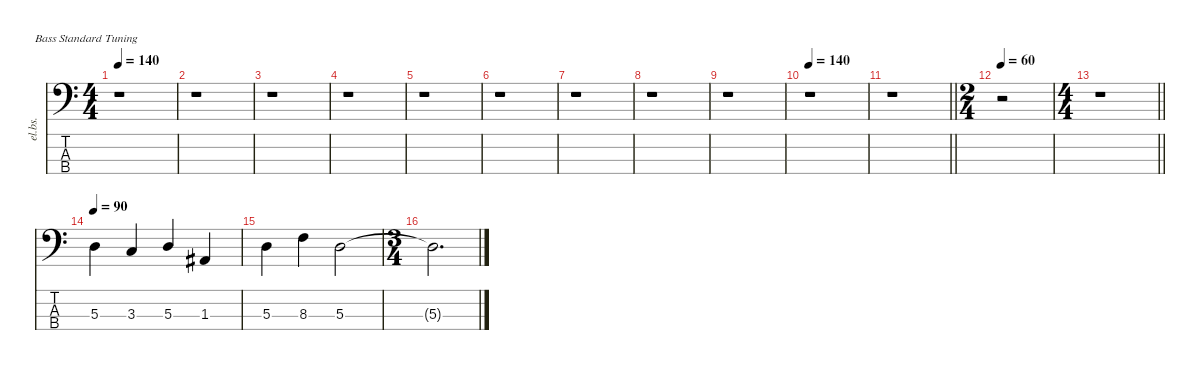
\defaultSystemsLayout 4
\hideDynamics
\bracketExtendMode nobrackets
\otherSystemsTrackNameOrientation horizontal
\track ("Bassgtr." "el.bs.") {defaultSystemsLayout 8 instrument electricbasspick}
\staff {score tabs}
\tuning (G2 D2 A1 E1)
\ts (4 4)
\tempo 140
\clef f4
\ks c
r.1{dy f beam Down} |
r.1{beam Down} |
r.1{beam Down} |
r.1{beam Down} |
r.1{beam Down} |
r.1{beam Down} |
r.1{beam Down} |
r.1{beam Down} |
r.1{beam Down} |
\tempo 140
r.1{beam Down} |
\barLineRight lightlight
r.1{beam Down} |
\ts (2 4)
\beaming (8 2 2)
\tempo 60
r.2{beam Down} |
\ts (4 4)
\beaming (8 2 2 2 2)
\barLineRight lightlight
r.1{beam Down} |
\tempo 90
5.3.4{beam Down} 3.3.4{beam Up} 5.3.4{beam Up} 1.3{acc #}.4{beam Up} |
5.3.4{beam Down} 8.3.4{beam Down} 5.3.2{beam Down} |
\ts (3 4)
\beaming (8 2 2 2)
5.3{t}.2{d beam Down}
